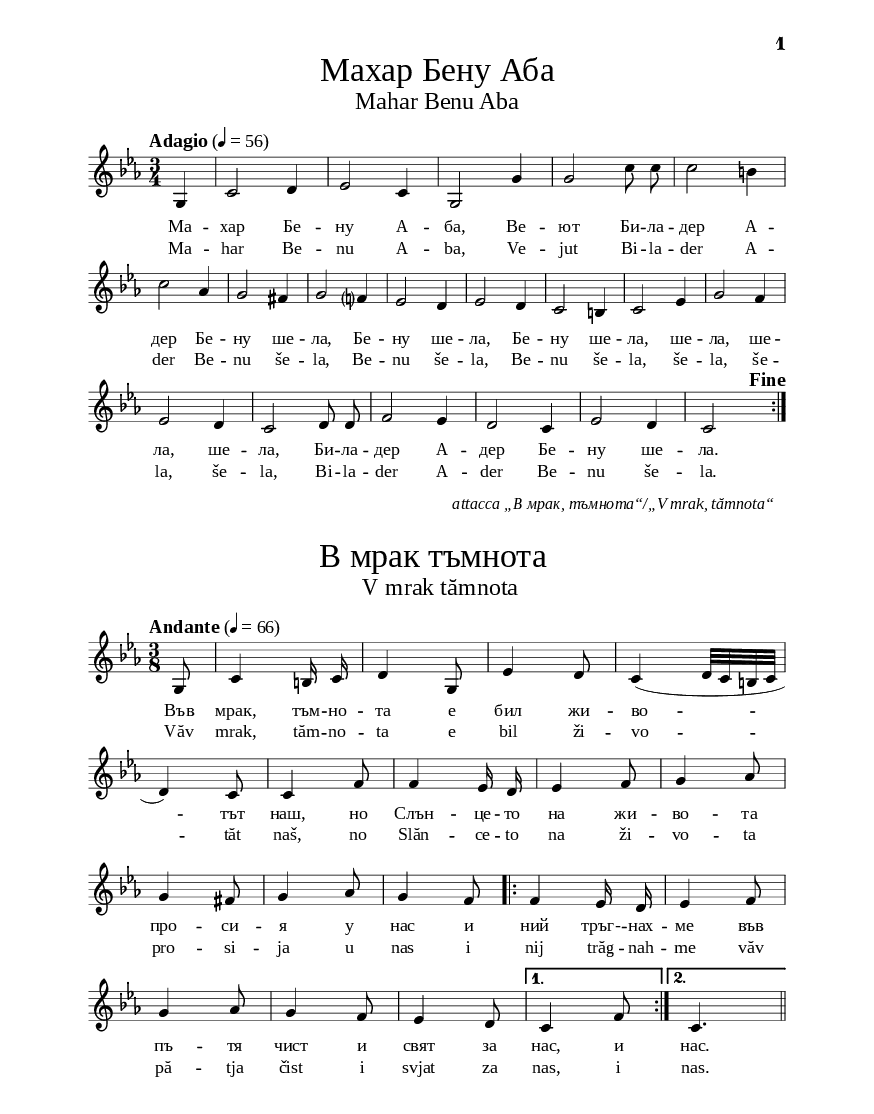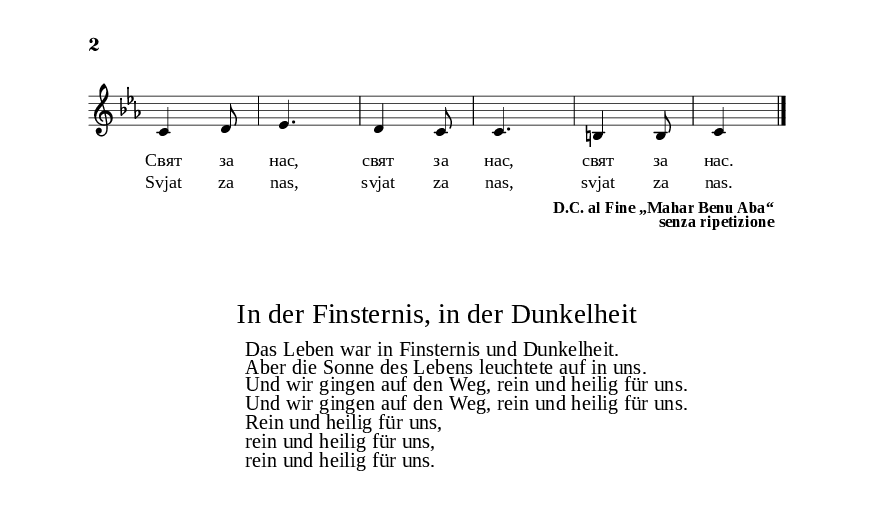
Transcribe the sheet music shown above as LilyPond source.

\version "2.24.3"

% include paper part and global functions
\include "include/globals.ily"

\bookpart {
  \label #'ref080
  \tocItem \markup "Махар Бену Аба – Mahar Benu Aba"
  \include "include/bookpart-paper.ily"
  \score {
    \include "include/score-layout.ily"

    \new Voice \relative c' {
      \clef treble
      \key c \minor
      \time 3/4
      \tempoFunc "Adagio" 4 "56"

      \autoBeamOff

      \partial 4

      \repeat volta 2 {
        g4 | c2 d4 | es2 c 4 |  g2 g'4 | g2 c8 c8 | c2 b4 |\break  c2 as4 |


        g2 fis4 |g2 f?4 | es2 d4 |  es2 d4 | c2 b4 | c2 es4 | g2 f4 | \break

        es2 d4 | c2 d8 d | f2 es4 | d2 c4 | es2 d4 | \tempo "          Fine" c2
      }

    }

    \addlyrics {
      Ма -- хар Бе -- ну А -- ба, Ве -- ют
      Би -- ла -- дер А -- дер Бе -- ну ше -- ла,
      Бе -- ну ше -- ла, Бе -- ну ше -- ла,
      ше -- ла, ше -- ла, ше -- ла,
      Би -- ла -- дер А -- дер Бе -- ну ше -- ла.
    }


    \addlyrics {
      Ma -- har Be -- nu A -- ba, Ve -- jut
      Bi -- la -- der A -- der Be -- nu še -- la,
      Be -- nu še -- la, Be -- nu še -- la,
      še -- la, še -- la, še -- la,
      Bi -- la -- der A -- der Be -- nu še -- la.
    }

    \header {
      title = \titleFunc "Махар Бену Аба" "Mahar Benu Aba"
    }

    \midi{}

  } % score

  \markup \empty-one

  \markup \italic \dc-one-nobold "attacca „В мрак, тъмнота“/„V mrak, tămnota“"


  \markup \vspace #1

  \label #'ref080_1
  \tocItem \markup "В мрак тъмнота – V mrak tămnota"


  \score {
    \include "include/score-layout.ily"

    \new Voice \absolute {
      \clef treble
      \key c \minor
      \time 3/8
      \tempoFunc "Andante" 4 "66"

      \partial 8

      g8  | c'4 \autoBeamOff b16 c' | \autoBeamOn d'4 g8 | es'4 d'8 |  c'4 ( d'32 c' b c'  | \break

      d'4 ) c'8 | c'4 f'8 |  \autoBeamOff f'4 es'16 d' | es'4 f'8 | g'4 as'8 |\break

      g'4 fis'8 | g'4 as'8 | g'4 f'8 |   \repeat volta 2 {
        f'4 es'16 d' |  es'4 f'8 | \break

        g'4 as'8 | g'4 f'8 | es'4 d'8
      }  \alternative { { c'4 f'8 } {  c'4. } } \bar "||"  \break  |

      c'4 d'8 |  es'4. |  d'4 c'8 | c'4. | b4 b8 | c'4  \bar "|."
    }

    \addlyrics {
      Във мрак, тъм
      -- но -- та е бил жи -- во -- тът наш, но Слън
      -- це -- то на жи -- во -- та про -- си -- я у
      нас и ний "тръг-" -- нах -- ме във пъ -- тя чист
      и свят за нас, и нас. Свят за нас, свят за
      нас, свят за нас.
    }

    \addlyrics {
      Văv mrak, tăm
      -- no -- ta e bil ži -- vo -- tăt naš, no Slăn
      -- ce -- to na ži -- vo -- ta pro -- si -- ja u
      nas i nij trăg -- nah -- me văv pă -- tja čist
      i svjat za nas, i nas. Svjat za nas, svjat za
      nas, svjat za nas.
    }

    \header {
      title = \titleFunc "В мрак тъмнота "" V mrak tămnota"
    }

    \midi{}

  }

  \markup \empty-one
  \markup \dc-two "D.C. al Fine „Mahar Benu Aba“" "senza ripetizione"

  \markup \vspace #3

  % include foreign translation(s) of the song
  \version "2.24.3"

\markup \fill-line { \fontsize #deTitleFontSize "In der Finsternis, in der Dunkelheit" }
\markup \null
\markup \null

\markup \abs-fontsize #10 {
   \hspace #20
  \override #`(baseline-skip . ,deCoupletBaselineSkip)

  \column {
    \line { " " Das Leben war in Finsternis und Dunkelheit. }

    \line { " " Aber die Sonne des Lebens leuchtete auf in uns.}

    \line { " " Und wir gingen auf den Weg, rein und heilig für uns.}
    \line { " " Und wir gingen auf den Weg, rein und heilig für uns.}

    \line { " " Rein und heilig für uns,}

    \line { " "rein und heilig für uns, }
    \line { " " rein und heilig für uns. }

  }


}


} % bookpart
